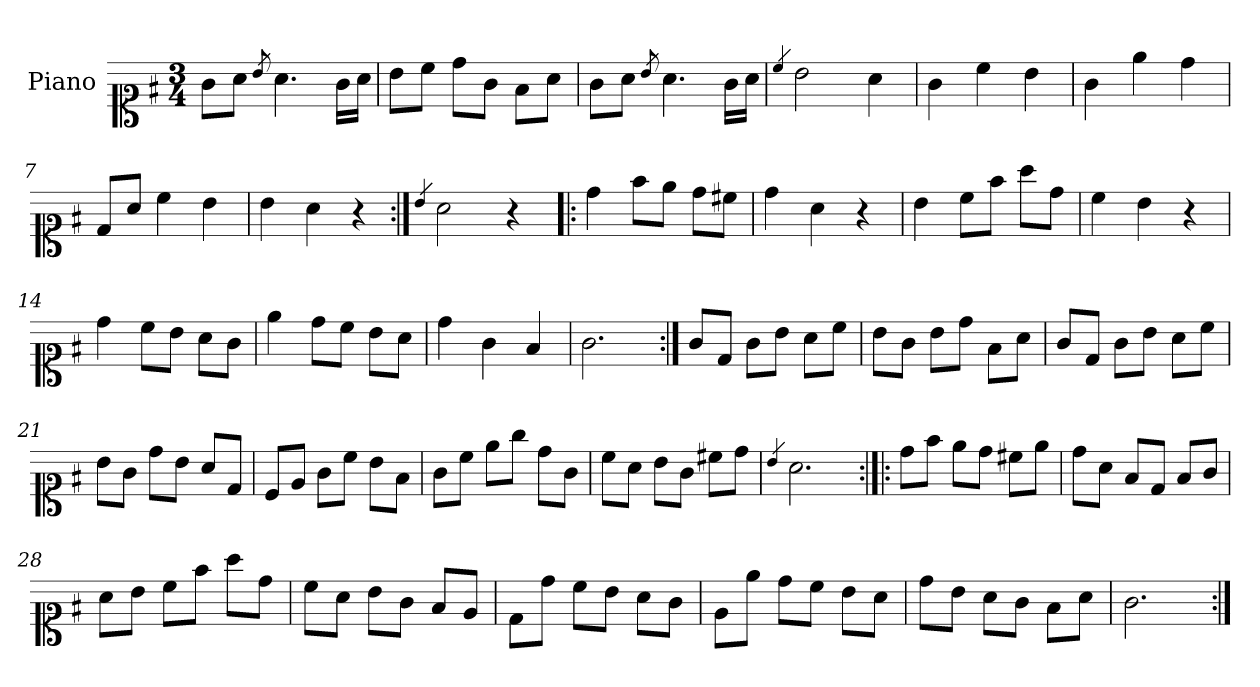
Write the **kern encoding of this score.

**kern
*part1
*staff1
*I"Piano
*I'Pno.
*clefC1
*k[f#]
*M3/4
=1
8g\L
8a\J
8qb/
4.a\
16g\LL
16a\JJ
=2
8b\L
8cc\J
8dd\L
8g\J
8f#\L
8a\J
=3
8g\L
8a\J
8qb/
4.a\
16g\LL
16a\JJ
=4
4qcc/
2b\
4a\
=5
4g\
4cc\
4b\
=6
4g\
4ee\
4dd\
=7
8d/L
8a/J
4cc\
4b\
!!LO:LB:g=z
=8
4b\
4a\
4r
=9:|!
4qb/
2a\
4r
=10!|:
4dd\
8ff#\L
8ee\J
8dd\L
8cc#X\J
=11
4dd\
4a\
4r
=12
4b\
8cc\L
8ff#\J
8aa\L
8dd\J
=13
4cc\
4b\
4r
=14
4dd\
8cc\L
8b\J
8a\L
8g\J
=15
4ee\
8dd\L
8cc\J
8b\L
8a\J
!!LO:LB:g=z
=16
4dd\
4g\
4f#/
=17
2.g\
=18:|!
8g/L
8d/J
8g\L
8b\J
8a\L
8cc\J
=19
8b\L
8g\J
8b\L
8dd\J
8f#\L
8a\J
=20
8g/L
8d/J
8g\L
8b\J
8a\L
8cc\J
=21
8b\L
8g\J
8dd\L
8b\J
8a/L
8d/J
=22
8c/L
8e/J
8g\L
8cc\J
8b\L
8f#\J
!!LO:LB:g=z
=23
8g\L
8cc\J
8ee\L
8gg\J
8dd\L
8g\J
=24
8cc\L
8a\J
8b\L
8g\J
8cc#X\L
8dd\J
=25
4qb/
2.a\
=26:|!|:
8dd\L
8ff#\J
8ee\L
8dd\J
8cc#X\L
8ee\J
=27
8dd\L
8a\J
8f#/L
8d/J
8f#/L
8g/J
=28
8a\L
8b\J
8cc\L
8ff#\J
8aa\L
8dd\J
!!LO:LB:g=z
=29
8cc\L
8a\J
8b\L
8g\J
8f#/L
8e/J
=30
8d\L
8dd\J
8cc\L
8b\J
8a\L
8g\J
=31
8e\L
8ee\J
8dd\L
8cc\J
8b\L
8a\J
=32
8dd\L
8b\J
8a\L
8g\J
8f#\L
8a\J
=33
2.g\
=:|!
*-
